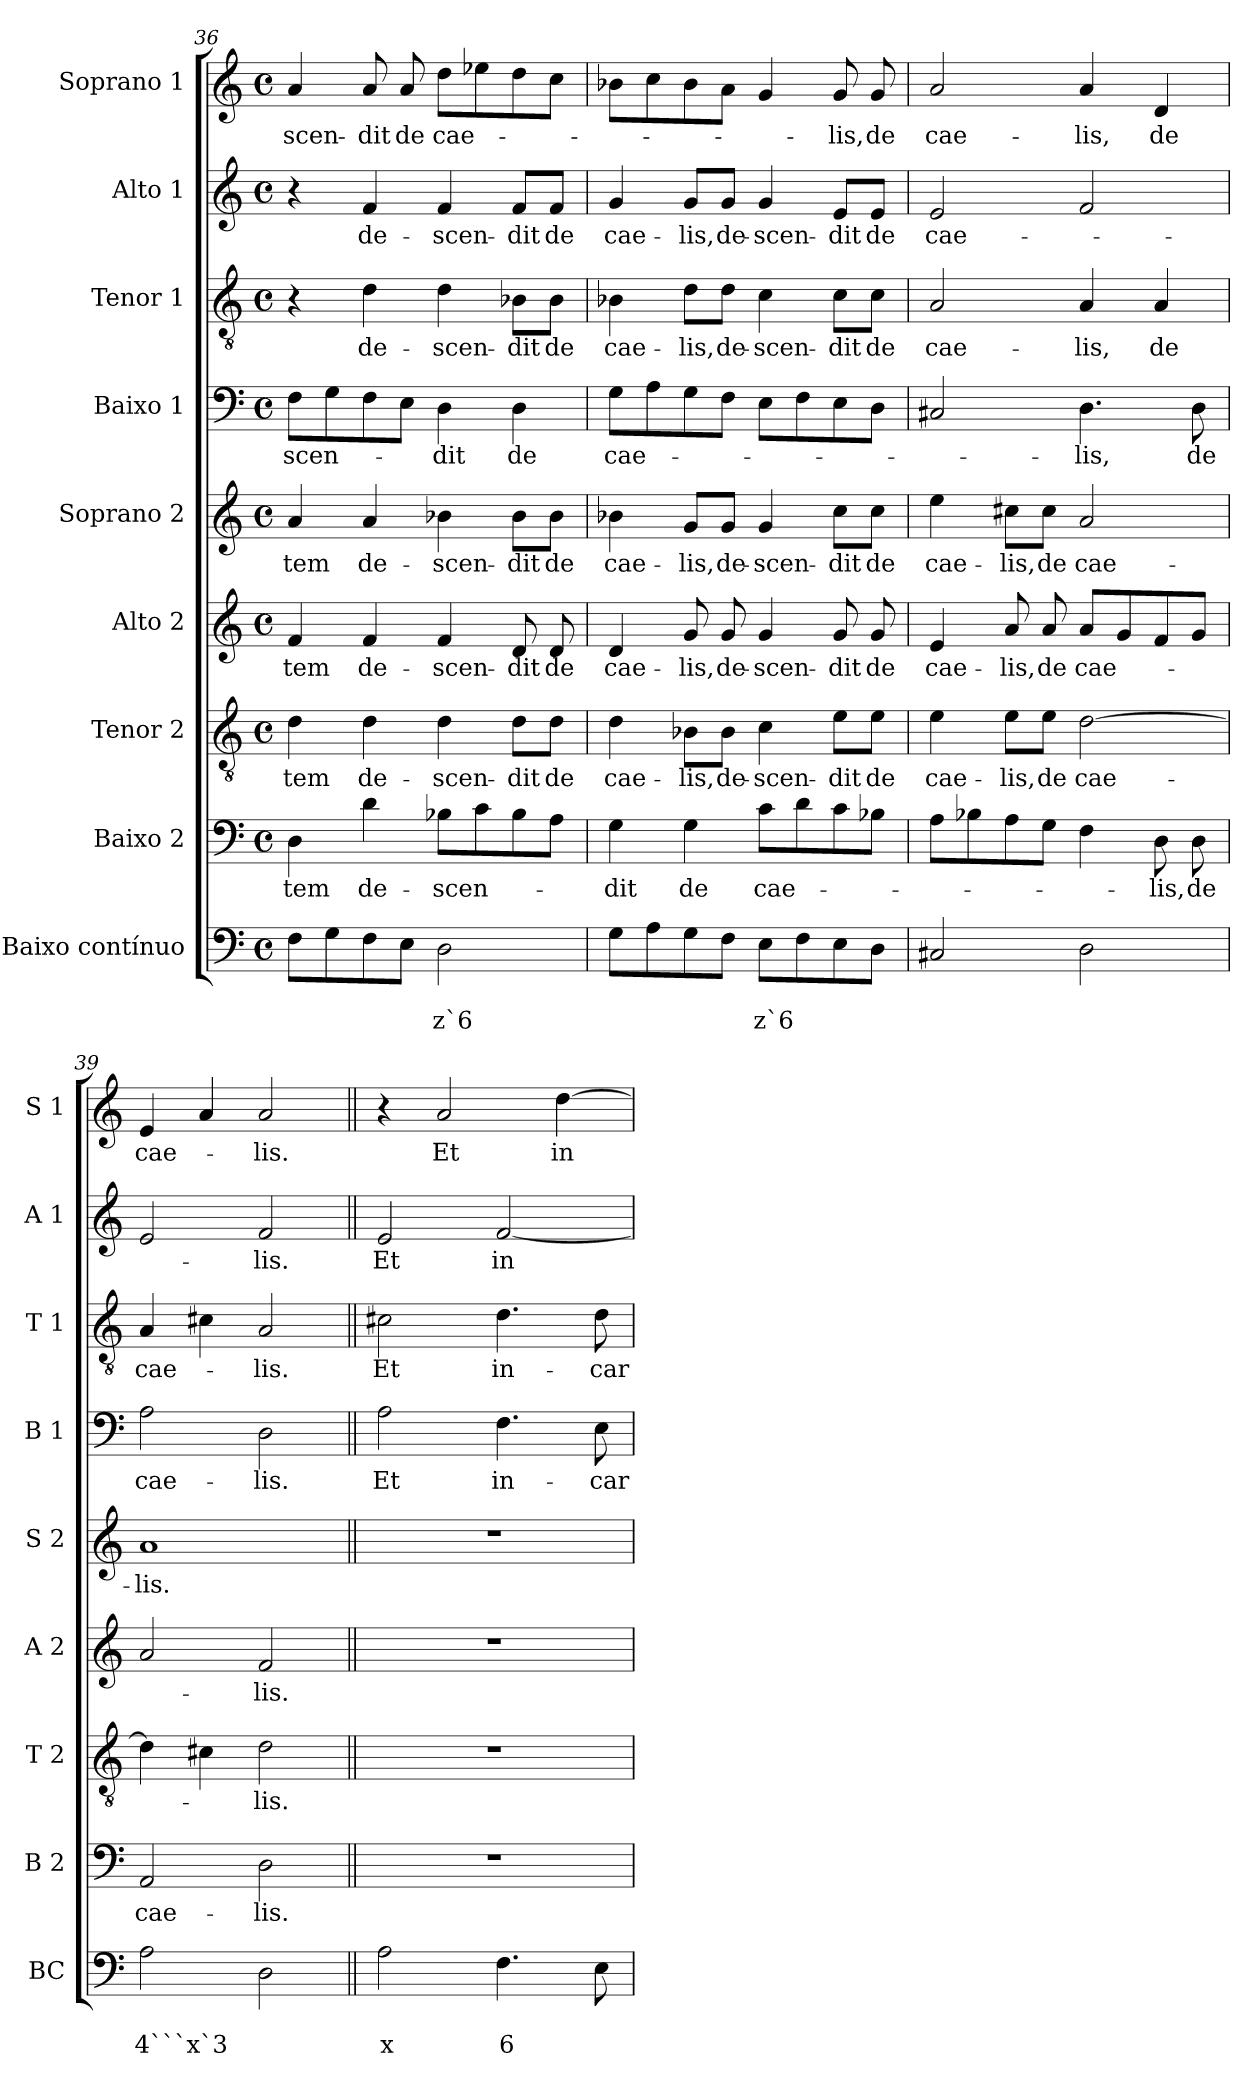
**kern	**text	**text	**kern	**text	**kern	**text	**kern	**text	**kern	**text	**kern	**text	**kern	**text	**kern	**text	**kern	**text
*part9	*part9	*part9	*part8	*part8	*part7	*part7	*part6	*part6	*part5	*part5	*part4	*part4	*part3	*part3	*part2	*part2	*part1	*part1
*staff9	*staff9	*staff9	*staff8	*staff8	*staff7	*staff7	*staff6	*staff6	*staff5	*staff5	*staff4	*staff4	*staff3	*staff3	*staff2	*staff2	*staff1	*staff1
*I"Baixo contínuo	*	*	*I"Baixo 2	*	*I"Tenor 2	*	*I"Alto 2	*	*I"Soprano 2	*	*I"Baixo 1	*	*I"Tenor 1	*	*I"Alto 1	*	*I"Soprano 1	*
*I'BC	*	*	*I'B 2	*	*I'T 2	*	*I'A 2	*	*I'S 2	*	*I'B 1	*	*I'T 1	*	*I'A 1	*	*I'S 1	*
*clefF4	*	*	*clefF4	*	*clefGv2	*	*clefG2	*	*clefG2	*	*clefF4	*	*clefGv2	*	*clefG2	*	*clefG2	*
*k[]	*	*	*k[]	*	*k[]	*	*k[]	*	*k[]	*	*k[]	*	*k[]	*	*k[]	*	*k[]	*
*C:	*	*	*C:	*	*C:	*	*C:	*	*C:	*	*C:	*	*C:	*	*C:	*	*C:	*
*M4/4	*	*	*M4/4	*	*M4/4	*	*M4/4	*	*M4/4	*	*M4/4	*	*M4/4	*	*M4/4	*	*M4/4	*
*met(c)	*	*	*met(c)	*	*met(c)	*	*met(c)	*	*met(c)	*	*met(c)	*	*met(c)	*	*met(c)	*	*met(c)	*
=36	=36	=36	=36	=36	=36	=36	=36	=36	=36	=36	=36	=36	=36	=36	=36	=36	=36	=36
!	!	!	!	!LO:LY:b	!	!LO:LY:b	!	!LO:LY:b	!	!LO:LY:b	!	!LO:LY:b	!	!	!	!	!	!LO:LY:b
8F\L	.	.	4D\	-tem	4d\	-tem	4f/	-tem	4a/	-tem	8F\L	-scen-	4r	.	4r	.	4a/	-scen-
8G\	.	.	.	.	.	.	.	.	.	.	8G\	.	.	.	.	.	.	.
!	!	!	!	!LO:LY:b	!	!LO:LY:b	!	!LO:LY:b	!	!LO:LY:b	!	!	!	!LO:LY:b	!	!LO:LY:b	!	!LO:LY:b
8F\	.	.	4d\	de-	4d\	de-	4f/	de-	4a/	de-	8F\	.	4d\	de-	4f/	de-	8a/	-dit
!	!	!	!	!	!	!	!	!	!	!	!	!	!	!	!	!	!	!LO:LY:b
8E\J	.	.	.	.	.	.	.	.	.	.	8E\J	.	.	.	.	.	8a/	de
!	!	!LO:LY:b	!	!LO:LY:b	!	!LO:LY:b	!	!LO:LY:b	!	!LO:LY:b	!	!LO:LY:b	!	!LO:LY:b	!	!LO:LY:b	!	!LO:LY:b
2D\	.	z`6	8B-X\L	-scen-	4d\	-scen-	4f/	-scen-	4b-X\	-scen-	4D\	-dit	4d\	-scen-	4f/	-scen-	8dd\L	cae-
.	.	.	8c\	.	.	.	.	.	.	.	.	.	.	.	.	.	8ee-X\	.
!	!	!	!	!	!	!LO:LY:b	!	!LO:LY:b	!	!LO:LY:b	!	!LO:LY:b	!	!LO:LY:b	!	!LO:LY:b	!	!
.	.	.	8B-\	.	8d\L	-dit	8d/	-dit	8b-\L	-dit	4D\	de	8B-X\L	-dit	8f/L	-dit	8dd\	.
!	!	!	!	!	!	!LO:LY:b	!	!LO:LY:b	!	!LO:LY:b	!	!	!	!LO:LY:b	!	!LO:LY:b	!	!
.	.	.	8A\J	.	8d\J	de	8d/	de	8b-\J	de	.	.	8B-\J	de	8f/J	de	8cc\J	.
!!LO:PB:g=z
=37	=37	=37	=37	=37	=37	=37	=37	=37	=37	=37	=37	=37	=37	=37	=37	=37	=37	=37
!	!	!	!	!LO:LY:b	!	!LO:LY:b	!	!LO:LY:b	!	!LO:LY:b	!	!LO:LY:b	!	!LO:LY:b	!	!LO:LY:b	!	!
8G\L	.	.	4G\	-dit	4d\	cae-	4d/	cae-	4b-X\	cae-	8G\L	cae-	4B-X\	cae-	4g/	cae-	8b-X\L	.
8A\	.	.	.	.	.	.	.	.	.	.	8A\	.	.	.	.	.	8cc\	.
!	!	!	!	!LO:LY:b	!	!LO:LY:b	!	!LO:LY:b	!	!LO:LY:b	!	!	!	!LO:LY:b	!	!LO:LY:b	!	!
8G\	.	.	4G\	de	8B-X\L	-lis,	8g/	-lis,	8g/L	-lis,	8G\	.	8d\L	-lis,	8g/L	-lis,	8b-\	.
!	!	!	!	!	!	!LO:LY:b	!	!LO:LY:b	!	!LO:LY:b	!	!	!	!LO:LY:b	!	!LO:LY:b	!	!
8F\J	.	.	.	.	8B-\J	de-	8g/	de-	8g/J	de-	8F\J	.	8d\J	de-	8g/J	de-	8a\J	.
!	!	!LO:LY:b	!	!LO:LY:b	!	!LO:LY:b	!	!LO:LY:b	!	!LO:LY:b	!	!	!	!LO:LY:b	!	!LO:LY:b	!	!
8E\L	.	z`6	8c\L	cae-	4c\	-scen-	4g/	-scen-	4g/	-scen-	8E\L	.	4c\	-scen-	4g/	-scen-	4g/	.
8F\	.	.	8d\	.	.	.	.	.	.	.	8F\	.	.	.	.	.	.	.
!	!	!	!	!	!	!LO:LY:b	!	!LO:LY:b	!	!LO:LY:b	!	!	!	!LO:LY:b	!	!LO:LY:b	!	!LO:LY:b
8E\	.	.	8c\	.	8e\L	-dit	8g/	-dit	8cc\L	-dit	8E\	.	8c\L	-dit	8e/L	-dit	8g/	-lis,
!	!	!	!	!	!	!LO:LY:b	!	!LO:LY:b	!	!LO:LY:b	!	!	!	!LO:LY:b	!	!LO:LY:b	!	!LO:LY:b
8D\J	.	.	8B-X\J	.	8e\J	de	8g/	de	8cc\J	de	8D\J	.	8c\J	de	8e/J	de	8g/	de
=38	=38	=38	=38	=38	=38	=38	=38	=38	=38	=38	=38	=38	=38	=38	=38	=38	=38	=38
!	!	!	!	!	!	!LO:LY:b	!	!LO:LY:b	!	!LO:LY:b	!	!	!	!LO:LY:b	!	!LO:LY:b	!	!LO:LY:b
2C#X/	.	.	8A\L	.	4e\	cae-	4e/	cae-	4ee\	cae-	2C#X/	.	2A/	cae-	2e/	cae-	2a/	cae-
.	.	.	8B-X\	.	.	.	.	.	.	.	.	.	.	.	.	.	.	.
!	!	!	!	!	!	!LO:LY:b	!	!LO:LY:b	!	!LO:LY:b	!	!	!	!	!	!	!	!
.	.	.	8A\	.	8e\L	-lis,	8a/	-lis,	8cc#X\L	-lis,	.	.	.	.	.	.	.	.
!	!	!	!	!	!	!LO:LY:b	!	!LO:LY:b	!	!LO:LY:b	!	!	!	!	!	!	!	!
.	.	.	8G\J	.	8e\J	de	8a/	de	8cc#\J	de	.	.	.	.	.	.	.	.
!	!	!	!	!	!	!LO:LY:b	!	!LO:LY:b	!	!LO:LY:b	!	!LO:LY:b	!	!LO:LY:b	!	!	!	!LO:LY:b
2D\	.	.	4F\	.	[2d\	cae-	8a/L	cae-	2a/	cae-	4.D\	-lis,	4A/	-lis,	2f/	.	4a/	-lis,
.	.	.	.	.	.	.	8g/	.	.	.	.	.	.	.	.	.	.	.
!	!	!	!	!LO:LY:b	!	!	!	!	!	!	!	!	!	!LO:LY:b	!	!	!	!LO:LY:b
.	.	.	8D\	-lis,	.	.	8f/	.	.	.	.	.	4A/	de	.	.	4d/	de
!	!	!	!	!LO:LY:b	!	!	!	!	!	!	!	!LO:LY:b	!	!	!	!	!	!
.	.	.	8D\	de	.	.	8g/J	.	.	.	8D\	de	.	.	.	.	.	.
=39	=39	=39	=39	=39	=39	=39	=39	=39	=39	=39	=39	=39	=39	=39	=39	=39	=39	=39
!	!	!LO:LY:b	!	!LO:LY:b	!	!	!	!	!	!LO:LY:b	!	!LO:LY:b	!	!LO:LY:b	!	!	!	!LO:LY:b
2A\	.	4```x`3	2AA/	cae-	4d\]	.	2a/	.	1a	-lis.	2A\	cae-	4A/	cae-	2e/	.	4e/	cae-
.	.	.	.	.	4c#X\	.	.	.	.	.	.	.	4c#X\	.	.	.	4a/	.
!	!	!	!	!LO:LY:b	!	!LO:LY:b	!	!LO:LY:b	!	!	!	!LO:LY:b	!	!LO:LY:b	!	!LO:LY:b	!	!LO:LY:b
2D\	.	.	2D\	-lis.	2d\	-lis.	2f/	-lis.	.	.	2D\	-lis.	2A/	-lis.	2f/	-lis.	2a/	-lis.
!!LO:PB:g=z
=40||	=40||	=40||	=40||	=40||	=40||	=40||	=40||	=40||	=40||	=40||	=40||	=40||	=40||	=40||	=40||	=40||	=40||	=40||
!	!	!LO:LY:b	!	!	!	!	!	!	!	!	!	!LO:LY:b	!	!LO:LY:b	!	!LO:LY:b	!	!
2A\	.	x	1r	.	1r	.	1r	.	1r	.	2A\	Et	2c#X\	Et	2e/	Et	4r	.
!	!	!	!	!	!	!	!	!	!	!	!	!	!	!	!	!	!	!LO:LY:b
.	.	.	.	.	.	.	.	.	.	.	.	.	.	.	.	.	2a/	Et
!	!	!LO:LY:b	!	!	!	!	!	!	!	!	!	!LO:LY:b	!	!LO:LY:b	!	!LO:LY:b	!	!
4.F\	.	6	.	.	.	.	.	.	.	.	4.F\	in-	4.d\	in-	[2f/	in-	.	.
!	!	!	!	!	!	!	!	!	!	!	!	!	!	!	!	!	!	!LO:LY:b
.	.	.	.	.	.	.	.	.	.	.	.	.	.	.	.	.	[4dd\	in-
!	!	!	!	!	!	!	!	!	!	!	!	!LO:LY:b	!	!LO:LY:b	!	!	!	!
8E\	.	.	.	.	.	.	.	.	.	.	8E\	-car-	8d\	-car-	.	.	.	.
=	=	=	=	=	=	=	=	=	=	=	=	=	=	=	=	=	=	=
*-	*-	*-	*-	*-	*-	*-	*-	*-	*-	*-	*-	*-	*-	*-	*-	*-	*-	*-
